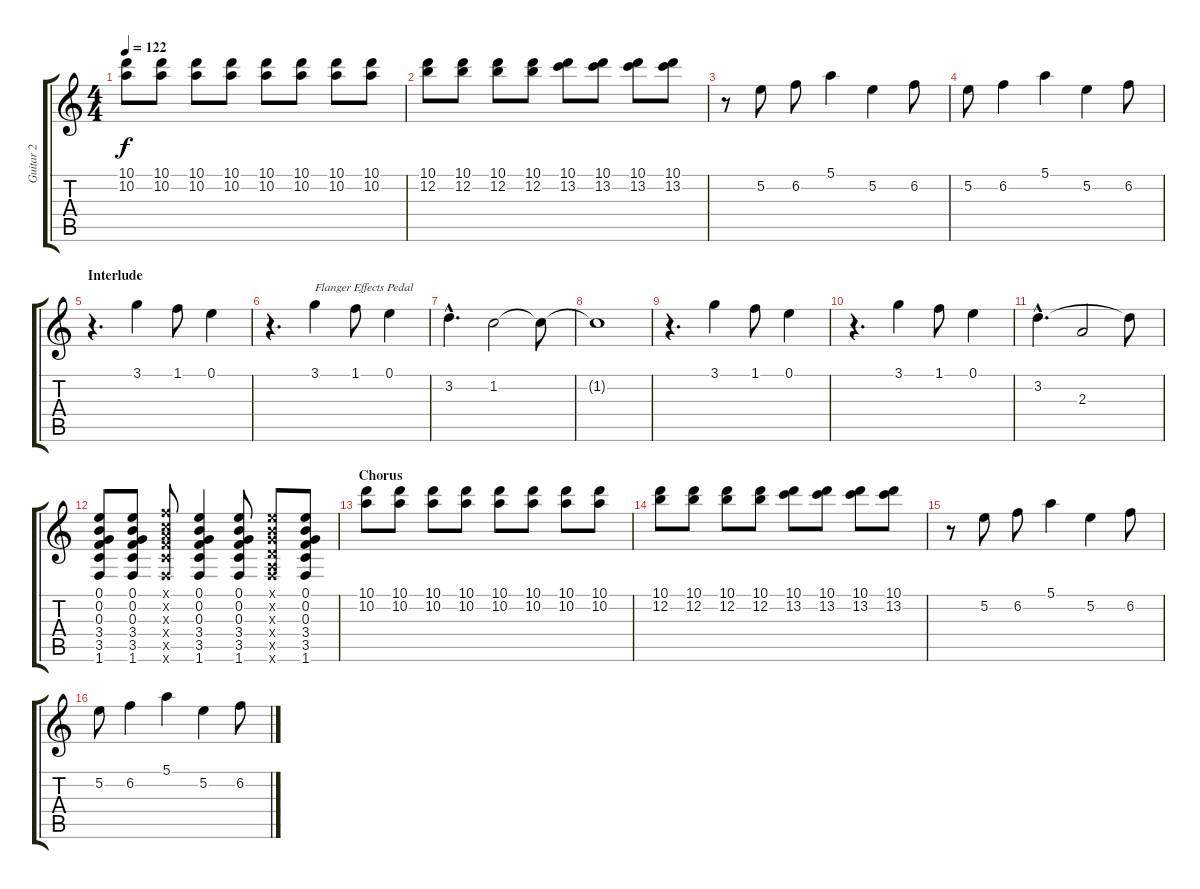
\track ("Guitar 2" "Guitar 2") {instrument electricguitarjazz}
\staff {score tabs}
\tuning (E4 B3 G3 D3 A2 E2) {hide}
\ts (4 4)
\tempo 122
\clef g2
\ks c
(10.1 10.2).8{dy f} (10.1 10.2).8 (10.1 10.2).8 (10.1 10.2).8 (10.1 10.2).8 (10.1 10.2).8 (10.1 10.2).8 (10.1 10.2).8 |
(10.1 12.2).8 (10.1 12.2).8 (10.1 12.2).8 (10.1 12.2).8 (10.1 13.2).8 (10.1 13.2).8 (10.1 13.2).8 (10.1 13.2).8 |
r.8 5.2.8 6.2.8 5.1.4 5.2.4 6.2.8 |
5.2.8 6.2.4 5.1.4 5.2.4 6.2.8 |
\section ("" "Interlude")
r.4{d} 3.1.4 1.1.8 0.1.4 |
r.4{d} 3.1.4{txt "Flanger Effects Pedal"} 1.1.8 0.1.4 |
3.2{hac}.4{d} 1.2.2 1.2{t}.8 |
1.2{t}.1 |
r.4{d} 3.1.4 1.1.8 0.1.4 |
r.4{d} 3.1.4 1.1.8 0.1.4 |
3.2{hac}.4{d} 2.3.2 3.2{t}.8 |
(0.1 0.2 0.3 3.4 3.5 1.6).8 (0.1 0.2 0.3 3.4 3.5 1.6).8 (1.1{x} 1.2{x} 2.3{x} 3.4{x} 3.5{x} 1.6{x}).8 (0.1 0.2 0.3 3.4 3.5 1.6).4 (0.1 0.2 0.3 3.4 3.5 1.6).8 (0.1{x} 0.2{x} 0.3{x} 0.4{x} 0.5{x} 1.6{x}).8 (0.1 0.2 0.3 3.4 3.5 1.6).8 |
\section ("" "Chorus")
(10.1 10.2).8 (10.1 10.2).8 (10.1 10.2).8 (10.1 10.2).8 (10.1 10.2).8 (10.1 10.2).8 (10.1 10.2).8 (10.1 10.2).8 |
(10.1 12.2).8 (10.1 12.2).8 (10.1 12.2).8 (10.1 12.2).8 (10.1 13.2).8 (10.1 13.2).8 (10.1 13.2).8 (10.1 13.2).8 |
r.8 5.2.8 6.2.8 5.1.4 5.2.4 6.2.8 |
5.2.8 6.2.4 5.1.4 5.2.4 6.2.8
